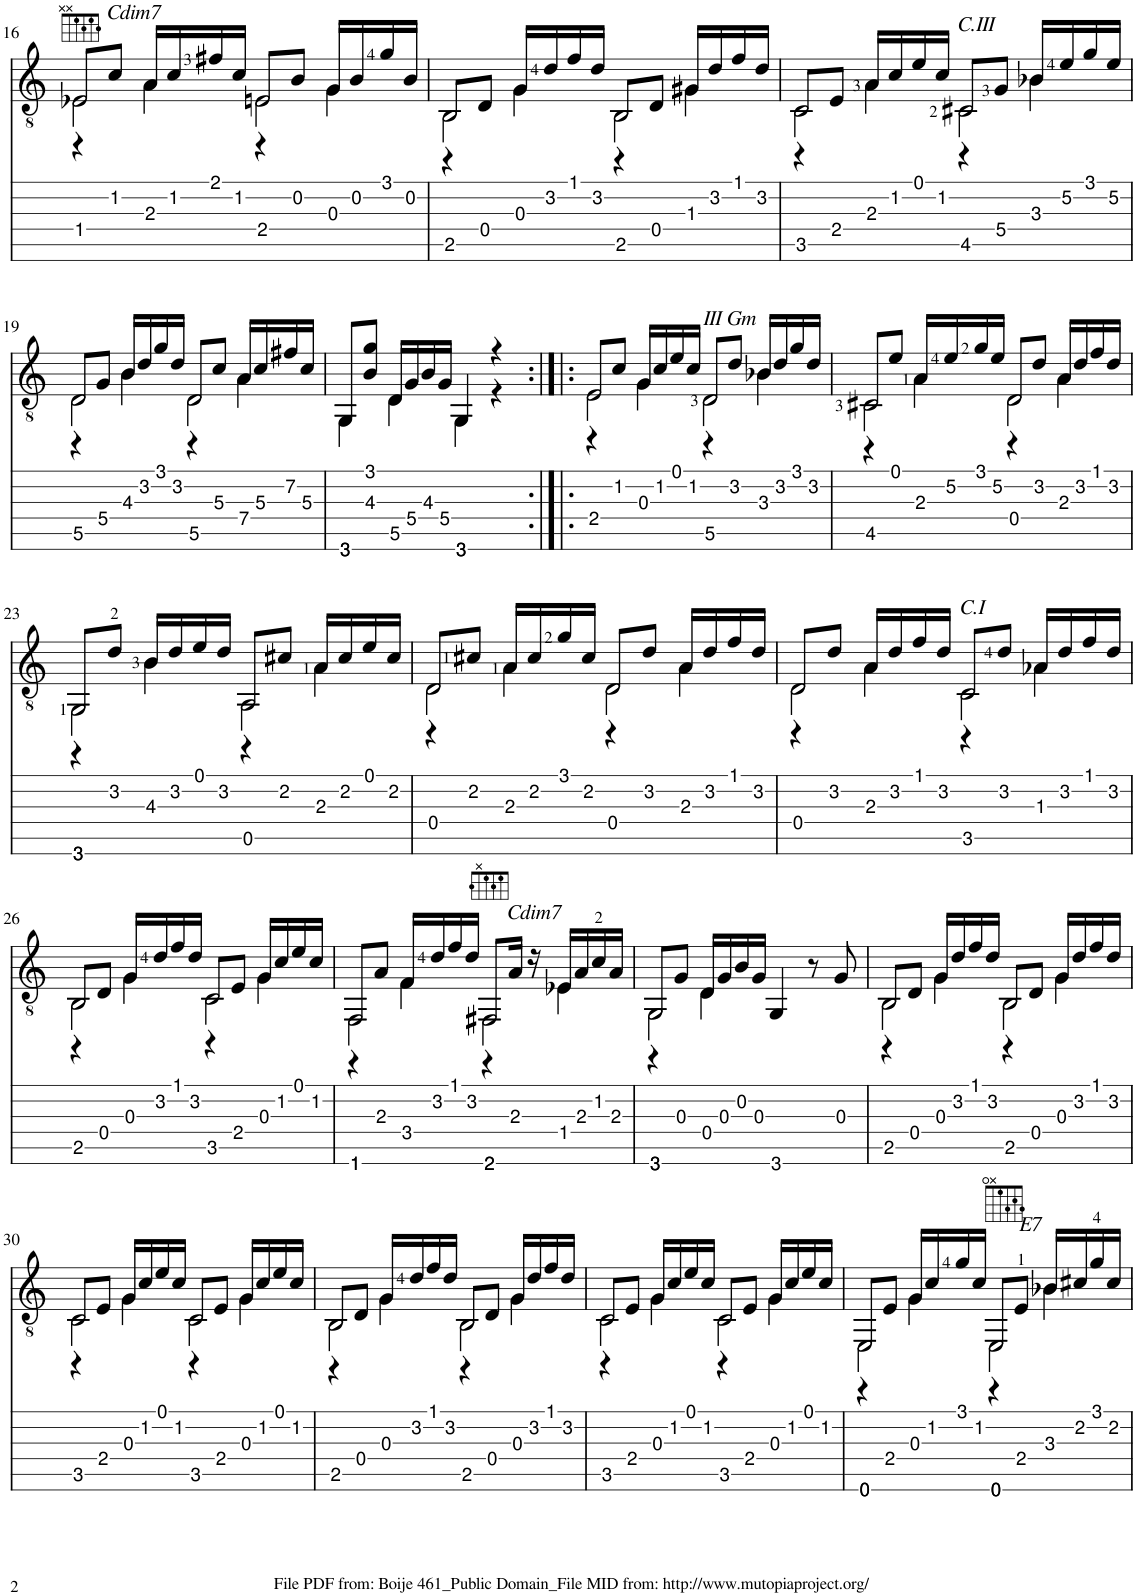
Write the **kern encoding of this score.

**kern	**kern
*part1	*part1
*staff2	*staff1
*I"Guitar	*
*I'Guit.	*
!!LO:PB:g=z
*	*clefGv2
*k[]	*k[]
*M4/4	*M4/4
=16	=16
*^	*
*	*^	*
!	!	!	!LO:N:head=open
*	*	*	*^
*	*	*	*	*^
8E-L	2E-	4r	8E-X/L	2E-\	4r
!	!	!	!LO:TX:a:i:t=Cdim7	!	!
8cJ	.	.	8c/J	.	.
16ALL	.	4A	16A/LL	.	4A\
16cJ	.	.	16c/	.	.
16f#L	.	.	16f#X/	.	.
16cJJ	.	.	16c/JJ	.	.
!	!	!	!LO:N:head=open	!	!
8EL	2E	4r	8En/L	2E\	4r
8BJ	.	.	8B/J	.	.
16GLL	.	4G	16G/LL	.	4G\
16BJ	.	.	16B/	.	.
16gL	.	.	16g/	.	.
16BJJ	.	.	16B/JJ	.	.
=17	=17	=17	=17	=17	=17
!	!	!	!LO:N:head=open	!	!
8BBL	2BB	4r	8BB/L	2BB\	4r
8DJ	.	.	8D/J	.	.
16GLL	.	4G	16G/LL	.	4G\
16dJ	.	.	16d/	.	.
16fL	.	.	16f/	.	.
16dJJ	.	.	16d/JJ	.	.
!	!	!	!LO:N:head=open	!	!
8BBL	2BB	4r	8BB/L	2BB\	4r
8DJ	.	.	8D/J	.	.
16G#LL	.	4G#	16G#X/LL	.	4G#\
16dJ	.	.	16d/	.	.
16fL	.	.	16f/	.	.
16dJJ	.	.	16d/JJ	.	.
=18	=18	=18	=18	=18	=18
!	!	!	!LO:N:head=open	!	!
8CL	2C	4r	8C/L	2C\	4r
8EJ	.	.	8E/J	.	.
16ALL	.	4A	16A/LL	.	4A\
16cJ	.	.	16c/	.	.
16eL	.	.	16e/	.	.
16cJJ	.	.	16c/JJ	.	.
!	!	!	!LO:TX:a:i:t=C.III	!	!
!	!	!	!LO:N:head=open	!	!
8C#L	2C#	4r	8C#X/L	2C#\	4r
8GJ	.	.	8G/J	.	.
16B-LL	.	4B-	16B-X/LL	.	4B-\
16eJ	.	.	16e/	.	.
16gL	.	.	16g/	.	.
16eJJ	.	.	16e/JJ	.	.
!!LO:LB:g=z	!!	!!
=19	=19	=19	=19	=19	=19
!	!	!	!LO:N:head=open	!	!
8DL	2D	4r	8D/L	2D\	4r
8GJ	.	.	8G/J	.	.
16BLL	.	4B	16B/LL	.	4B\
16dJ	.	.	16d/	.	.
16gL	.	.	16g/	.	.
16dJJ	.	.	16d/JJ	.	.
!	!	!	!LO:N:head=open	!	!
8DL	2D	4r	8D/L	2D\	4r
8cJ	.	.	8c/J	.	.
16ALL	.	4A	16A/LL	.	4A\
16cJ	.	.	16c/	.	.
16f#L	.	.	16f#X/	.	.
16cJJ	.	.	16c/JJ	.	.
*	*v	*v	*	*	*
*	*	*	*v	*v
=20	=20	=20	=20
8GGL	4GG	8GG/L	4GG\
8B\ 8g\J	.	8B/ 8g/J	.
16DLL	4D	16D/LL	4D\
16GJ	.	16G/	.
16BL	.	16B/	.
16GJJ	.	16G/JJ	.
4GG	4GG	4GG/	4GG\
4r	4r	4r	4r
=21:|!|:	=21:|!|:	=21:|!|:	=21:|!|:
*	*^	*	*
!	!	!	!LO:N:head=open	!
*	*	*	*	*^
8EL	2E	4r	8E/L	2E\	4r
8cJ	.	.	8c/J	.	.
16GLL	.	4G	16G/LL	.	4G\
16cJ	.	.	16c/	.	.
16eL	.	.	16e/	.	.
16cJJ	.	.	16c/JJ	.	.
!	!	!	!LO:TX:a:i:t=III Gm	!	!
!	!	!	!LO:N:head=open	!	!
8DL	2D	4r	8D/L	2D\	4r
8dJ	.	.	8d/J	.	.
16B-LL	.	4B-	16B-X/LL	.	4B-\
16dJ	.	.	16d/	.	.
16gL	.	.	16g/	.	.
16dJJ	.	.	16d/JJ	.	.
=22	=22	=22	=22	=22	=22
!	!	!	!LO:N:head=open	!	!
8C#L	2C#	4r	8C#X/L	2C#\	4r
8eJ	.	.	8e/J	.	.
16ALL	.	4A	16A/LL	.	4A\
16eJ	.	.	16e/	.	.
16gL	.	.	16g/	.	.
16eJJ	.	.	16e/JJ	.	.
!	!	!	!LO:N:head=open	!	!
8DL	2D	4r	8D/L	2D\	4r
8dJ	.	.	8d/J	.	.
16ALL	.	4A	16A/LL	.	4A\
16dJ	.	.	16d/	.	.
16fL	.	.	16f/	.	.
16dJJ	.	.	16d/JJ	.	.
!!LO:LB:g=z	!!	!!
=23	=23	=23	=23	=23	=23
!	!	!	!LO:N:head=open	!	!
8GGL	2GG	4r	8GG/L	2GG\	4r
8dJ	.	.	8d/J	.	.
16BLL	.	4B	16B/LL	.	4B\
16dJ	.	.	16d/	.	.
16eL	.	.	16e/	.	.
16dJJ	.	.	16d/JJ	.	.
!	!	!	!LO:N:head=open	!	!
8AAL	2AA	4r	8AA/L	2AA\	4r
8c#J	.	.	8c#X/J	.	.
16ALL	.	4A	16A/LL	.	4A\
16c#J	.	.	16c#/	.	.
16eL	.	.	16e/	.	.
16c#JJ	.	.	16c#/JJ	.	.
=24	=24	=24	=24	=24	=24
!	!	!	!LO:N:head=open	!	!
8DL	2D	4r	8D/L	2D\	4r
8c#J	.	.	8c#X/J	.	.
16ALL	.	4A	16A/LL	.	4A\
16c#J	.	.	16c#/	.	.
16gL	.	.	16g/	.	.
16c#JJ	.	.	16c#/JJ	.	.
!	!	!	!LO:N:head=open	!	!
8DL	2D	4r	8D/L	2D\	4r
8dJ	.	.	8d/J	.	.
16ALL	.	4A	16A/LL	.	4A\
16dJ	.	.	16d/	.	.
16fL	.	.	16f/	.	.
16dJJ	.	.	16d/JJ	.	.
=25	=25	=25	=25	=25	=25
!	!	!	!LO:N:head=open	!	!
8DL	2D	4r	8D/L	2D\	4r
8dJ	.	.	8d/J	.	.
16ALL	.	4A	16A/LL	.	4A\
16dJ	.	.	16d/	.	.
16fL	.	.	16f/	.	.
16dJJ	.	.	16d/JJ	.	.
!	!	!	!LO:TX:a:i:t=C.I	!	!
!	!	!	!LO:N:head=open	!	!
8CL	2C	4r	8C/L	2C\	4r
8dJ	.	.	8d/J	.	.
16A-LL	.	4A-	16A-X/LL	.	4A-\
16dJ	.	.	16d/	.	.
16fL	.	.	16f/	.	.
16dJJ	.	.	16d/JJ	.	.
!!LO:LB:g=z	!!	!!
=26	=26	=26	=26	=26	=26
!	!	!	!LO:N:head=open	!	!
8BBL	2BB	4r	8BB/L	2BB\	4r
8DJ	.	.	8D/J	.	.
16GLL	.	4G	16G/LL	.	4G\
16dJ	.	.	16d/	.	.
16fL	.	.	16f/	.	.
16dJJ	.	.	16d/JJ	.	.
!	!	!	!LO:N:head=open	!	!
8CL	2C	4r	8C/L	2C\	4r
8EJ	.	.	8E/J	.	.
16GLL	.	4G	16G/LL	.	4G\
16cJ	.	.	16c/	.	.
16eL	.	.	16e/	.	.
16cJJ	.	.	16c/JJ	.	.
=27	=27	=27	=27	=27	=27
!	!	!	!LO:N:head=open	!	!
8FFL	2FF	4r	8FF/L	2FF\	4r
8AJ	.	.	8A/J	.	.
16FLL	.	4F	16F/LL	.	4F\
16dJ	.	.	16d/	.	.
16fL	.	.	16f/	.	.
16dJJ	.	.	16d/JJ	.	.
!	!	!	!LO:N:head=open	!	!
8FF#L	2FF#	4r	8FF#X/L	2FF#\	4r
!	!	!	!LO:TX:a:i:t=Cdim7	!	!
16AJk	.	.	16A/Jk	.	.
16r	.	.	16r	.	.
16E-LL	.	4E-	16E-X/LL	.	4E-\
16AJ	.	.	16A/	.	.
16cL	.	.	16c/	.	.
16AJJ	.	.	16A/JJ	.	.
=28	=28	=28	=28	=28	=28
!	!	!	!LO:N:head=open	!	!
8GGL	2GG	4r	8GG/L	2GG\	4r
8GJ	.	.	8G/J	.	.
16DLL	.	4D	16D/LL	.	4D\
16GJ	.	.	16G/	.	.
16BL	.	.	16B/	.	.
16GJJ	.	.	16G/JJ	.	.
4GG	2ryy	2ryy	4GG/	2ryy	2ryy
8r	.	.	8r	.	.
8G	.	.	8G/	.	.
=29	=29	=29	=29	=29	=29
!	!	!	!LO:N:head=open	!	!
8BBL	2BB	4r	8BB/L	2BB\	4r
8DJ	.	.	8D/J	.	.
16GLL	.	4G	16G/LL	.	4G\
16dJ	.	.	16d/	.	.
16fL	.	.	16f/	.	.
16dJJ	.	.	16d/JJ	.	.
!	!	!	!LO:N:head=open	!	!
8BBL	2BB	4r	8BB/L	2BB\	4r
8DJ	.	.	8D/J	.	.
16GLL	.	4G	16G/LL	.	4G\
16dJ	.	.	16d/	.	.
16fL	.	.	16f/	.	.
16dJJ	.	.	16d/JJ	.	.
!!LO:LB:g=z	!!	!!
=30	=30	=30	=30	=30	=30
!	!	!	!LO:N:head=open	!	!
8CL	2C	4r	8C/L	2C\	4r
8EJ	.	.	8E/J	.	.
16GLL	.	4G	16G/LL	.	4G\
16cJ	.	.	16c/	.	.
16eL	.	.	16e/	.	.
16cJJ	.	.	16c/JJ	.	.
!	!	!	!LO:N:head=open	!	!
8CL	2C	4r	8C/L	2C\	4r
8EJ	.	.	8E/J	.	.
16GLL	.	4G	16G/LL	.	4G\
16cJ	.	.	16c/	.	.
16eL	.	.	16e/	.	.
16cJJ	.	.	16c/JJ	.	.
=31	=31	=31	=31	=31	=31
!	!	!	!LO:N:head=open	!	!
8BBL	2BB	4r	8BB/L	2BB\	4r
8DJ	.	.	8D/J	.	.
16GLL	.	4G	16G/LL	.	4G\
16dJ	.	.	16d/	.	.
16fL	.	.	16f/	.	.
16dJJ	.	.	16d/JJ	.	.
!	!	!	!LO:N:head=open	!	!
8BBL	2BB	4r	8BB/L	2BB\	4r
8DJ	.	.	8D/J	.	.
16GLL	.	4G	16G/LL	.	4G\
16dJ	.	.	16d/	.	.
16fL	.	.	16f/	.	.
16dJJ	.	.	16d/JJ	.	.
=32	=32	=32	=32	=32	=32
!	!	!	!LO:N:head=open	!	!
8CL	2C	4r	8C/L	2C\	4r
8EJ	.	.	8E/J	.	.
16GLL	.	4G	16G/LL	.	4G\
16cJ	.	.	16c/	.	.
16eL	.	.	16e/	.	.
16cJJ	.	.	16c/JJ	.	.
!	!	!	!LO:N:head=open	!	!
8CL	2C	4r	8C/L	2C\	4r
8EJ	.	.	8E/J	.	.
16GLL	.	4G	16G/LL	.	4G\
16cJ	.	.	16c/	.	.
16eL	.	.	16e/	.	.
16cJJ	.	.	16c/JJ	.	.
=33	=33	=33	=33	=33	=33
!	!	!	!LO:N:head=open	!	!
8EEL	2EE	4r	8EE/L	2EE\	4r
8EJ	.	.	8E/J	.	.
16GLL	.	4G	16G/LL	.	4G\
16cJ	.	.	16c/	.	.
16gL	.	.	16g/	.	.
16cJJ	.	.	16c/JJ	.	.
!	!	!	!LO:N:head=open	!	!
8EEL	2EE	4r	8EE/L	2EE\	4r
!	!	!	!LO:TX:a:i:t=E7	!	!
8EJ	.	.	8E/J	.	.
16B-LL	.	4B-	16B-X/LL	.	4B-\
16c#J	.	.	16c#X/	.	.
16gL	.	.	16g/	.	.
16c#JJ	.	.	16c#/JJ	.	.
*v	*v	*v	*	*	*
*	*v	*v	*v
=	=
*-	*-
